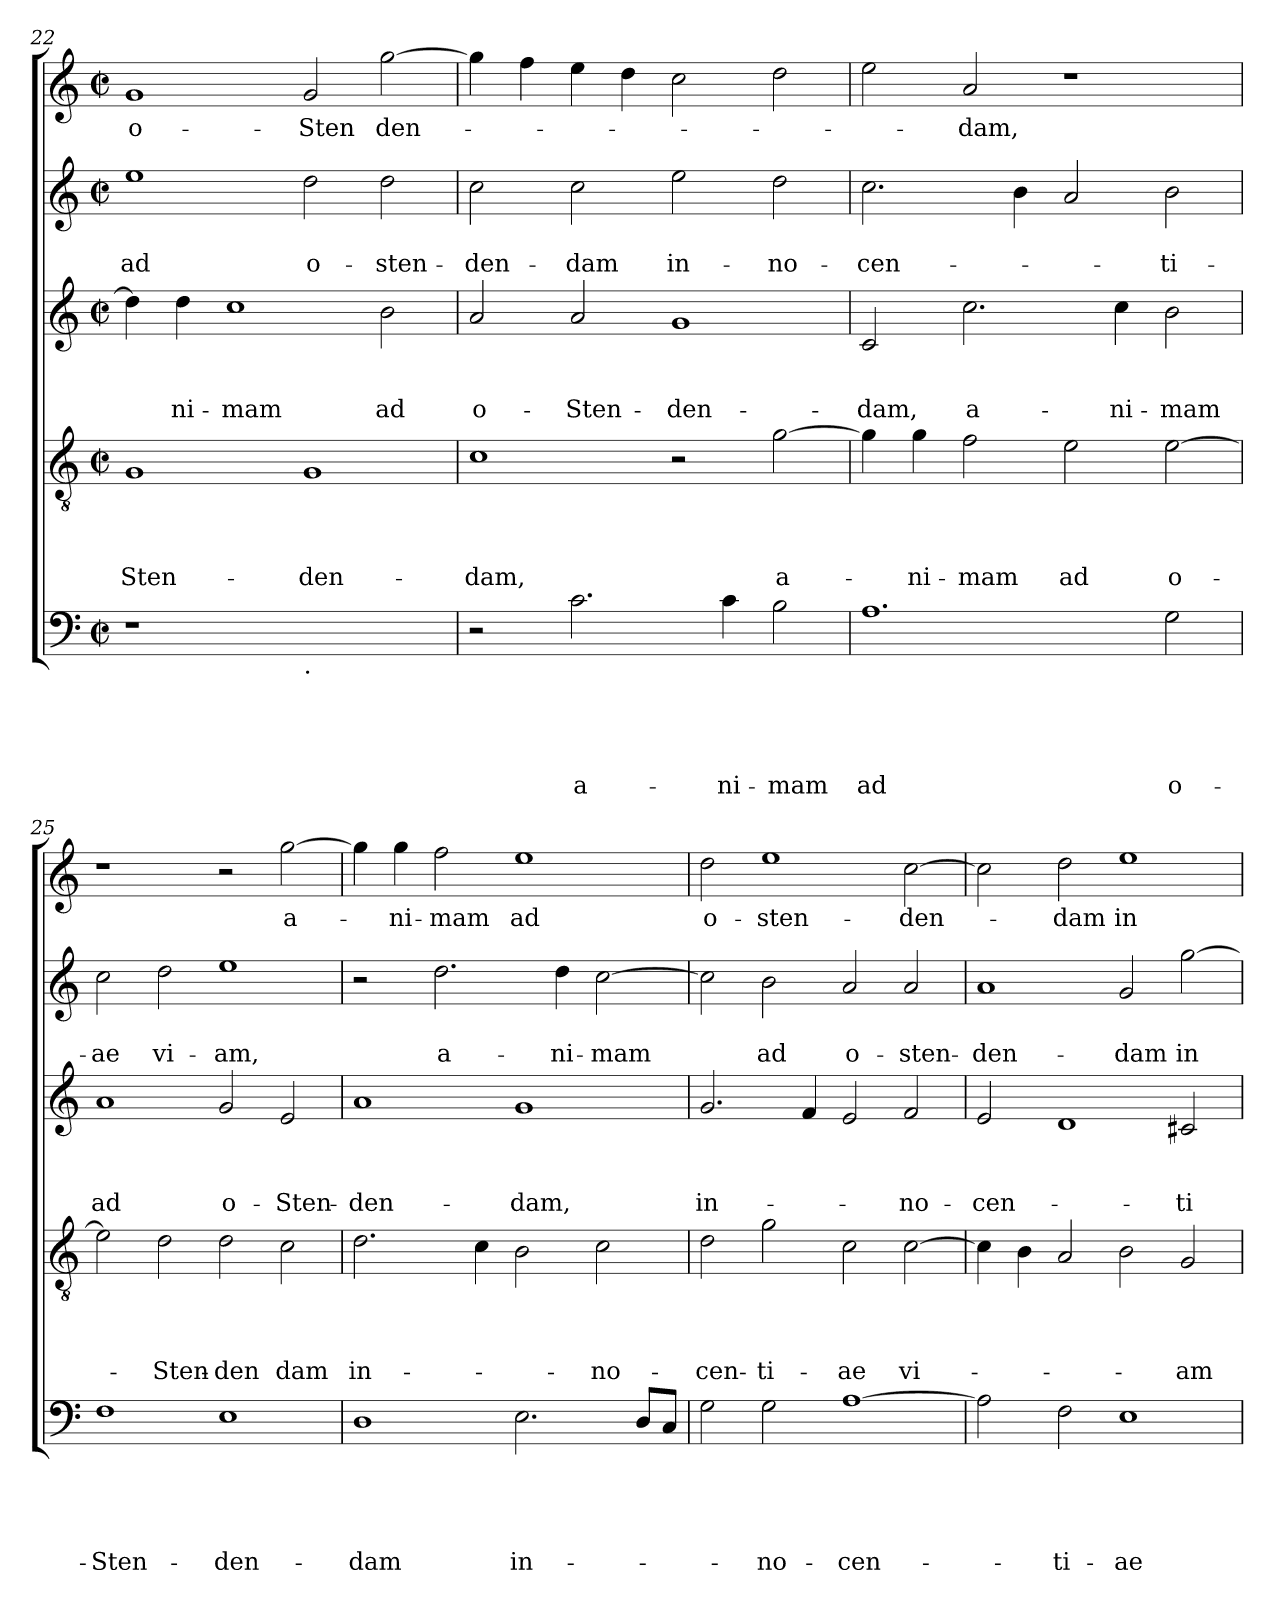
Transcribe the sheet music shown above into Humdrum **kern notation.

**kern	**text	**text	**text	**text	**text	**kern	**text	**text	**text	**text	**kern	**text	**text	**text	**kern	**text	**text	**kern	**text
*part5	*part5	*part5	*part5	*part5	*part5	*part4	*part4	*part4	*part4	*part4	*part3	*part3	*part3	*part3	*part2	*part2	*part2	*part1	*part1
*staff5	*staff5	*staff5	*staff5	*staff5	*staff5	*staff4	*staff4	*staff4	*staff4	*staff4	*staff3	*staff3	*staff3	*staff3	*staff2	*staff2	*staff2	*staff1	*staff1
*clefF4	*	*	*	*	*	*clefGv2	*	*	*	*	*clefG2	*	*	*	*clefG2	*	*	*clefG2	*
*k[]	*	*	*	*	*	*k[]	*	*	*	*	*k[]	*	*	*	*k[]	*	*	*k[]	*
*C:	*	*	*	*	*	*C:	*	*	*	*	*C:	*	*	*	*C:	*	*	*C:	*
*M2/2	*	*	*	*	*	*M2/2	*	*	*	*	*M2/2	*	*	*	*M2/2	*	*	*M2/2	*
*met(c|)	*	*	*	*	*	*met(c|)	*	*	*	*	*met(c|)	*	*	*	*met(c|)	*	*	*met(c|)	*
=22	=22	=22	=22	=22	=22	=22	=22	=22	=22	=22	=22	=22	=22	=22	=22	=22	=22	=22	=22
!	!	!	!	!	!	!	!	!	!	!LO:LY:b	!	!	!	!	!	!	!LO:LY:b	!	!LO:LY:b
1r	.	.	.	.	.	1G	.	.	.	-Sten-	4dd\]	.	.	.	1ee	.	ad	1g	o-
!	!	!	!	!	!	!	!	!	!	!	!	!	!	!LO:LY:b	!	!	!	!	!
.	.	.	.	.	.	.	.	.	.	.	4dd\	.	.	-ni-	.	.	.	.	.
!	!	!	!	!	!	!	!	!	!	!	!	!	!	!LO:LY:b	!	!	!	!	!
.	.	.	.	.	.	.	.	.	.	.	1cc	.	.	-mam	.	.	.	.	.
!LO:TX:b:t=.	!	!	!	!	!	!	!	!	!	!	!	!	!	!	!	!	!	!	!
!	!	!	!	!	!	!	!	!	!	!LO:LY:b	!	!	!	!	!	!	!LO:LY:b	!	!LO:LY:b
1ryy	.	.	.	.	.	1G	.	.	.	-den-	.	.	.	.	2dd\	.	o-	2g/	-Sten
!	!	!	!	!	!	!	!	!	!	!	!	!	!	!LO:LY:b	!	!	!LO:LY:b	!	!LO:LY:b
.	.	.	.	.	.	.	.	.	.	.	2b\	.	.	ad	2dd\	.	-sten-	[>2gg\	den-
=23	=23	=23	=23	=23	=23	=23	=23	=23	=23	=23	=23	=23	=23	=23	=23	=23	=23	=23	=23
!	!	!	!	!	!	!	!	!	!	!LO:LY:b	!	!	!	!LO:LY:b	!	!	!LO:LY:b	!	!
2r	.	.	.	.	.	1c	.	.	.	-dam,	2a/	.	.	o-	2cc\	.	-den-	4gg\]	.
.	.	.	.	.	.	.	.	.	.	.	.	.	.	.	.	.	.	4ff\	.
!	!	!	!	!	!LO:LY:b	!	!	!	!	!	!	!	!	!LO:LY:b	!	!	!LO:LY:b	!	!
2.c\	.	.	.	.	a-	.	.	.	.	.	2a/	.	.	-Sten-	2cc\	.	-dam	4ee\	.
.	.	.	.	.	.	.	.	.	.	.	.	.	.	.	.	.	.	4dd\	.
!	!	!	!	!	!	!	!	!	!	!	!	!	!	!LO:LY:b	!	!	!LO:LY:b	!	!
.	.	.	.	.	.	2r	.	.	.	.	1g	.	.	-den-	2ee\	.	in-	2cc\	.
!	!	!	!	!	!LO:LY:b	!	!	!	!	!	!	!	!	!	!	!	!	!	!
4c\	.	.	.	.	-ni-	.	.	.	.	.	.	.	.	.	.	.	.	.	.
!	!	!	!	!	!LO:LY:b	!	!	!	!	!LO:LY:b	!	!	!	!	!	!	!LO:LY:b	!	!
2B\	.	.	.	.	-mam	[>2g\	.	.	.	a-	.	.	.	.	2dd\	.	-no-	2dd\	.
=24	=24	=24	=24	=24	=24	=24	=24	=24	=24	=24	=24	=24	=24	=24	=24	=24	=24	=24	=24
!	!	!	!	!	!LO:LY:b	!	!	!	!	!	!	!	!	!LO:LY:b	!	!	!LO:LY:b	!	!
1.A	.	.	.	.	ad	4g\]	.	.	.	.	2c/	.	.	-dam,	2.cc\	.	-cen-	2ee\	.
!	!	!	!	!	!	!	!	!	!	!LO:LY:b	!	!	!	!	!	!	!	!	!
.	.	.	.	.	.	4g\	.	.	.	-ni-	.	.	.	.	.	.	.	.	.
!	!	!	!	!	!	!	!	!	!	!LO:LY:b	!	!	!	!LO:LY:b	!	!	!	!	!LO:LY:b
.	.	.	.	.	.	2f\	.	.	.	-mam	2.cc\	.	.	a-	.	.	.	2a/	-dam,
.	.	.	.	.	.	.	.	.	.	.	.	.	.	.	4b\	.	.	.	.
!	!	!	!	!	!	!	!	!	!	!LO:LY:b	!	!	!	!	!	!	!	!	!
.	.	.	.	.	.	2e\	.	.	.	ad	.	.	.	.	2a/	.	.	1r	.
!	!	!	!	!	!	!	!	!	!	!	!	!	!	!LO:LY:b	!	!	!	!	!
.	.	.	.	.	.	.	.	.	.	.	4cc\	.	.	-ni-	.	.	.	.	.
!	!	!	!	!	!LO:LY:b	!	!	!	!	!LO:LY:b	!	!	!	!LO:LY:b	!	!	!LO:LY:b	!	!
2G\	.	.	.	.	o-	[>2e\	.	.	.	o-	2b\	.	.	-mam	2b\	.	-ti-	.	.
!!LO:PB:g=z
=25	=25	=25	=25	=25	=25	=25	=25	=25	=25	=25	=25	=25	=25	=25	=25	=25	=25	=25	=25
!	!	!	!	!	!LO:LY:b	!	!	!	!	!	!	!	!	!LO:LY:b	!	!	!LO:LY:b	!	!
1F	.	.	.	.	-Sten-	2e\]	.	.	.	.	1a	.	.	ad	2cc\	.	-ae	1r	.
!	!	!	!	!	!	!	!	!	!	!LO:LY:b	!	!	!	!	!	!	!LO:LY:b	!	!
.	.	.	.	.	.	2d\	.	.	.	-Sten-	.	.	.	.	2dd\	.	vi-	.	.
!	!	!	!	!	!LO:LY:b	!	!	!	!	!LO:LY:b:rj	!	!	!	!LO:LY:b	!	!	!LO:LY:b	!	!
1E	.	.	.	.	-den-	2d\	.	.	.	-den	2g/	.	.	o-	1ee	.	-am,	2r	.
!	!	!	!	!	!	!	!	!	!	!LO:LY:b	!	!	!	!LO:LY:b	!	!	!	!	!LO:LY:b
.	.	.	.	.	.	2c\	.	.	.	dam	2e/	.	.	-Sten-	.	.	.	[>2gg\	a-
=26	=26	=26	=26	=26	=26	=26	=26	=26	=26	=26	=26	=26	=26	=26	=26	=26	=26	=26	=26
!	!	!	!	!	!LO:LY:b	!	!	!	!	!LO:LY:b	!	!	!	!LO:LY:b	!	!	!	!	!
1D	.	.	.	.	-dam	2.d\	.	.	.	in-	1a	.	.	-den-	2r	.	.	4gg\]	.
!	!	!	!	!	!	!	!	!	!	!	!	!	!	!	!	!	!	!	!LO:LY:b
.	.	.	.	.	.	.	.	.	.	.	.	.	.	.	.	.	.	4gg\	-ni-
!	!	!	!	!	!	!	!	!	!	!	!	!	!	!	!	!	!LO:LY:b	!	!LO:LY:b
.	.	.	.	.	.	.	.	.	.	.	.	.	.	.	2.dd\	.	a-	2ff\	-mam
.	.	.	.	.	.	4c\	.	.	.	.	.	.	.	.	.	.	.	.	.
!	!	!	!	!	!LO:LY:b	!	!	!	!	!	!	!	!	!LO:LY:b	!	!	!	!	!LO:LY:b
2.E\	.	.	.	.	in-	2B\	.	.	.	.	1g	.	.	-dam,	.	.	.	1ee	ad
!	!	!	!	!	!	!	!	!	!	!	!	!	!	!	!	!	!LO:LY:b	!	!
.	.	.	.	.	.	.	.	.	.	.	.	.	.	.	4dd\	.	-ni-	.	.
!	!	!	!	!	!	!	!	!	!	!LO:LY:b	!	!	!	!	!	!	!LO:LY:b	!	!
.	.	.	.	.	.	2c\	.	.	.	-no-	.	.	.	.	[>2cc\	.	-mam	.	.
8D/L	.	.	.	.	.	.	.	.	.	.	.	.	.	.	.	.	.	.	.
8C/J	.	.	.	.	.	.	.	.	.	.	.	.	.	.	.	.	.	.	.
=27	=27	=27	=27	=27	=27	=27	=27	=27	=27	=27	=27	=27	=27	=27	=27	=27	=27	=27	=27
!	!	!	!	!	!	!	!	!	!	!LO:LY:b	!	!	!	!LO:LY:b	!	!	!	!	!LO:LY:b
2G\	.	.	.	.	.	2d\	.	.	.	-cen-	2.g/	.	.	in-	2cc\]	.	.	2dd\	o-
!	!	!	!	!	!LO:LY:b	!	!	!	!	!LO:LY:b:rj	!	!	!	!	!	!	!LO:LY:b	!	!LO:LY:b
2G\	.	.	.	.	-no-	2g\	.	.	.	-ti-	.	.	.	.	2b\	.	ad	1ee	-sten-
.	.	.	.	.	.	.	.	.	.	.	4f/	.	.	.	.	.	.	.	.
!	!	!	!	!	!LO:LY:b	!	!	!	!	!LO:LY:b	!	!	!	!	!	!	!LO:LY:b	!	!
[>1A	.	.	.	.	-cen-	2c\	.	.	.	-ae	2e/	.	.	.	2a/	.	o-	.	.
!	!	!	!	!	!	!	!	!	!	!LO:LY:b	!	!	!	!LO:LY:b	!	!	!LO:LY:b	!	!LO:LY:b
.	.	.	.	.	.	[>2c\	.	.	.	vi-	2f/	.	.	-no-	2a/	.	-sten-	[>2cc\	-den-
=28	=28	=28	=28	=28	=28	=28	=28	=28	=28	=28	=28	=28	=28	=28	=28	=28	=28	=28	=28
!	!	!	!	!	!	!	!	!	!	!	!	!	!	!LO:LY:b	!	!	!LO:LY:b	!	!
2A\]	.	.	.	.	.	4c\]	.	.	.	.	2e/	.	.	-cen-	1a	.	-den-	2cc\]	.
.	.	.	.	.	.	4B\	.	.	.	.	.	.	.	.	.	.	.	.	.
!	!	!	!	!	!LO:LY:b	!	!	!	!	!	!	!	!	!	!	!	!	!	!LO:LY:b
2F\	.	.	.	.	-ti-	2A/	.	.	.	.	1d	.	.	.	.	.	.	2dd\	-dam
!	!	!	!	!	!LO:LY:b	!	!	!	!	!	!	!	!	!	!	!	!LO:LY:b	!	!LO:LY:b
1E	.	.	.	.	-ae	2B\	.	.	.	.	.	.	.	.	2g/	.	-dam	1ee	in-
!	!	!	!	!	!	!	!	!	!	!LO:LY:b	!	!	!	!LO:LY:b	!	!	!LO:LY:b	!	!
.	.	.	.	.	.	2G/	.	.	.	-am	2c#X/	.	.	-ti-	[>2gg\	.	in-	.	.
=	=	=	=	=	=	=	=	=	=	=	=	=	=	=	=	=	=	=	=
*-	*-	*-	*-	*-	*-	*-	*-	*-	*-	*-	*-	*-	*-	*-	*-	*-	*-	*-	*-
